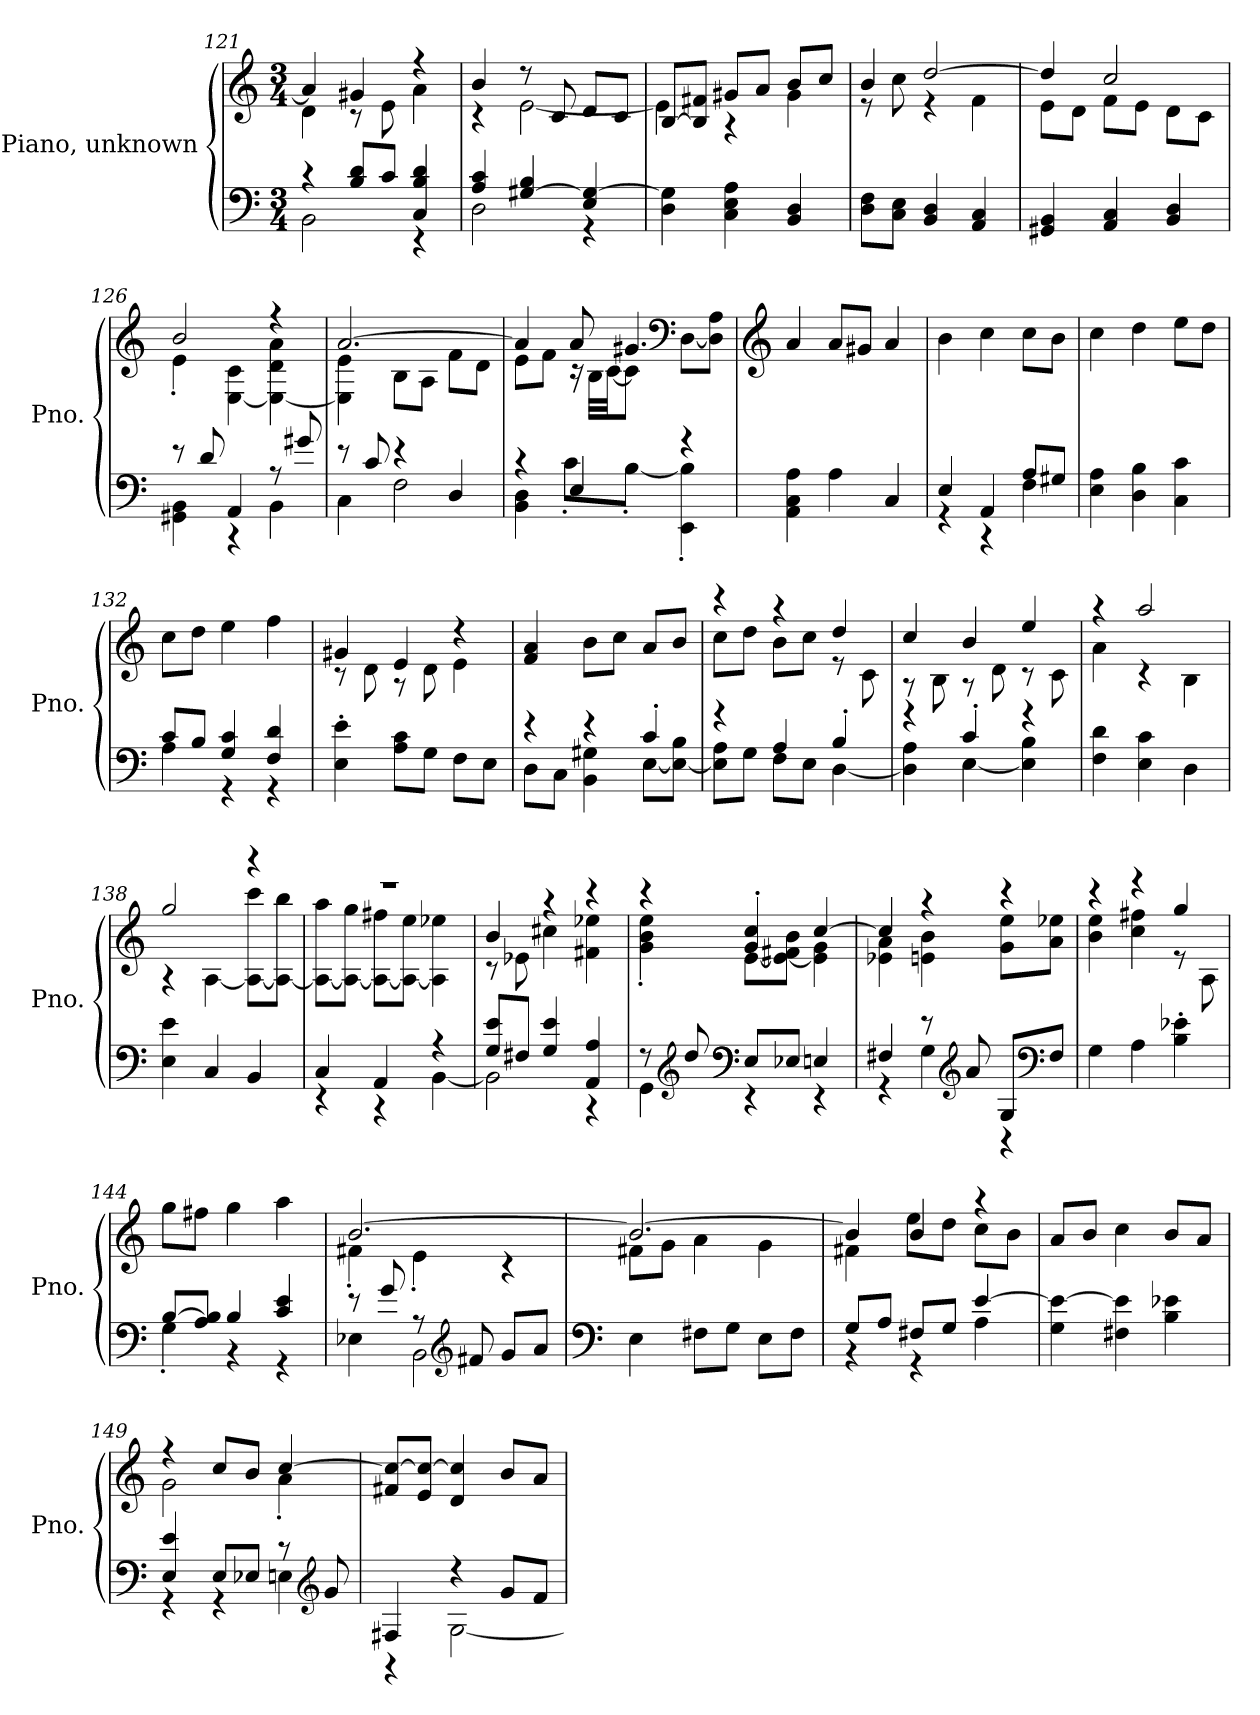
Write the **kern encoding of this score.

**kern	**kern
*part1	*part1
*staff2	*staff1
*I"Piano, unknown	*
*I'Pno.	*
*clefF4	*clefG2
*k[]	*k[]
*M3/4	*M3/4
=121	=121
*^	*^
4r	2BB\	4a/]	4d\
8B/ 8d/L	.	4g#X/	8r
8c/J	.	.	8e\
4C/ 4B/ 4d/	4r	4r	4a\
=122	=122	=122	=122
4A/ 4c/	2D\	4b/	4r
[4G#X/ 4B/	.	8r	[2e\
.	.	8c/	.
4E/ 4G#/_	4r	8d/L	.
.	.	8c/J	.
*v	*v	*	*
!!LO:PB:g=z	!!
=123	=123	=123
4D\ 4G#\]	[8B/L	4e\]
.	8B/] 8f#X/J	.
4C\ 4E\ 4A\	8g#X/L	4r
.	8a/J	.
4BB/ 4D/	8b/L	4g#\
.	8cc/J	.
=124	=124	=124
8D\ 8F\L	4b/	8r
8C\ 8E\J	.	8cc\
4BB/ 4D/	[2dd/	4r
4AA/ 4C/	.	4f\
=125	=125	=125
4GG#X/ 4BB/	4dd/]	8e\L
.	.	8d\J
4AA/ 4C/	2cc/	8f\L
.	.	8e\J
4BB/ 4D/	.	8d\L
.	.	8c\J
=126	=126	=126
*^	*	*
8r	4GG#X\ 4BB\	2b/	4e'\
8d/	.	.	.
4AA/	4r	.	[4E\ 4c\
8r	4BB\	4r	4E\_ 4d\ 4a\
8g#X/	.	.	.
=127	=127	=127	=127
8r	4C\	[2.a/	4E\] 4e\
8c/	.	.	.
4r	2F\	.	8B\L
.	.	.	8A\J
4D/	.	.	8f\L
.	.	.	8d\J
!!LO:LB:g=z	!!
=128	=128	=128	=128
4r	4BB\ 4D\	4a/]	8e\L
.	.	.	8f\J
4E/	8c'\L	8a/	16r
.	.	.	32B\LLL
.	.	.	[32c\JJ
.	[8B'\J	4.g#X/	8c\J]
*	*	*clefF4	*
4r	4EE\' 4B\]'	.	[8D\L
.	.	.	8D\] 8A\J
*v	*v	*	*
*	*v	*v
=129	=129
*	*clefG2
4AA\ 4C\ 4A\	4a/
4A\	8a/L
.	8g#X/J
4C/	4a/
=130	=130
*^	*
4E/	4r	4b\
4AA/	4r	4cc\
8A/L	4F\	8cc\L
8G#X/J	.	8b\J
*v	*v	*
=131	=131
4E\ 4A\	4cc\
4D\ 4B\	4dd\
4C\ 4c\	8ee\L
.	8dd\J
=132	=132
*^	*
8c/L	4A\	8cc\L
8B/J	.	8dd\J
4G/ 4c/	4r	4ee\
4F/ 4d/	4r	4ff\
*v	*v	*
=133	=133
*	*^
4E\' 4e\'	4g#X/	8r
.	.	8d\
8A\ 8c\L	4e/	8r
8G\J	.	8d\
8F\L	4r	4e\
8E\J	.	.
*	*v	*v
!!LO:LB:g=z
=134	=134
*^	*
4r	8D\L	4f/ 4a/
.	8C\J	.
4r	4BB\ 4G#X\	8b\L
.	.	8cc\J
4c'/	[8E\L	8a/L
.	8E\_ 8B\J	8b/J
=135	=135	=135
*	*	*^
4r	8E\] 8A\L	4r	8cc\L
.	8G\J	.	8dd\J
4A/	8F\L	4r	8b\L
.	8E\J	.	8cc\J
4B'/	[4D\	4dd/	8r
.	.	.	8c\
=136	=136	=136	=136
4r	4D\] 4A\	4cc/	8r
.	.	.	8B\
4c'/	[4E\	4b/	8r
.	.	.	8d\
4r	4E\] 4B\	4ee/	8r
.	.	.	8c\
*v	*v	*	*
=137	=137	=137
4F\ 4d\	4r	4a\
4E\ 4c\	2aa/	4r
4D\	.	4B\
=138	=138	=138
4E\ 4e\	2gg/	4r
4C/	.	[4A\
4BB/	4r	8A\_ 8ccc\L
.	.	8A\_ 8bb\J
=139	=139	=139
*^	*	*
4C/	4r	2.r	8A\_ 8aa\L
.	.	.	8A\_ 8gg\J
4AA/	4r	.	8A\_ 8ff#X\L
.	.	.	8A\_ 8ee\J
4r	[4BB\	.	4A\] 4ee-X\
!!LO:LB:g=z	!!
=140	=140	=140	=140
8G/ 8e/L	2BB\]	4b/	8r
8F#X/J	.	.	8e-X\
4G/ 4e/	.	4r	4cc#X\
4AA/ 4A/	4r	4r	4f#X\ 4ee-X\
=141	=141	=141	=141
8r	4GG\	4r	4g\' 4b\' 4ee\'
*clefG2	*	*	*
8dd/	.	.	.
*clefF4	*	*	*
8E/L	4r	4g/' 4cc/'	[8e\L
8E-X/J	.	.	8e\_ 8f#X\ 8b\J
4En/	4r	[4cc/	4e\] 4g\
=142	=142	=142	=142
4F#X/	4r	4cc/]	4e-X\ 4a\
8r	4G\	4r	4en\ 4b\
*clefG2	*	*	*
8a/	.	.	.
8G/L	4r	4r	8g\ 8ee\L
*clefF4	*	*	*
8F#/J	.	.	8a\ 8ee-X\J
*v	*v	*	*
=143	=143	=143
4G\	4r	4b\ 4ee\
4A\	4r	4cc\ 4ff#X\
4B\' 4e-X\'	4gg/	8r
.	.	8A\
*	*v	*v
=144	=144
*^	*
[8B/L	4G'\	8gg\L
8A/ 8B/]J	.	8ff#X\J
4B/	4r	4gg\
4c/ 4e/	4r	4aa\
!!LO:LB:g=z
=145	=145	=145
*	*	*^
8r	4E-X\	[2.b/	4f#X'\
8g/	.	.	.
8r	2BB\	.	4e'\
*clefG2	*	*	*
8f#X/	.	.	.
8g/L	.	.	4r
8a/J	.	.	.
*v	*v	*	*
=146	=146	=146
*clefF4	*	*
4E\	2.b/_	8f#X\L
.	.	8g\J
8F#X\L	.	4a\
8G\J	.	.
8E\L	.	4g\
8F#\J	.	.
=147	=147	=147
*^	*	*
8G/L	4r	4b/]	4f#X\
8A/J	.	.	.
8F#X/L	4r	4b/	8ee\L
8G/J	.	.	8dd\J
[4e/	4A\	4r	8cc\L
.	.	.	8b\J
*v	*v	*	*
*	*v	*v
=148	=148
4G\ 4e\_	8a/L
.	8b/J
4F#X\ 4e\]	4cc\
4B\ 4e-X\	8b/L
.	8a/J
=149	=149
*^	*^
4E/ 4e/	4r	4r	2g\
8E/L	4r	8cc/L	.
8E-X/J	.	8b/J	.
8r	4En\	[4cc/	4a'\
*clefG2	*	*	*
8g/	.	.	.
*	*	*v	*v
!!LO:LB:g=z
=150	=150	=150
4F#X/	4r	8f#X/ 8cc/_L
.	.	8e/ 8cc/_J
4r	[2G\	4d/ 4cc/]
8g/L	.	8b/L
8f/J	.	8a/J
*v	*v	*
=	=
*-	*-
